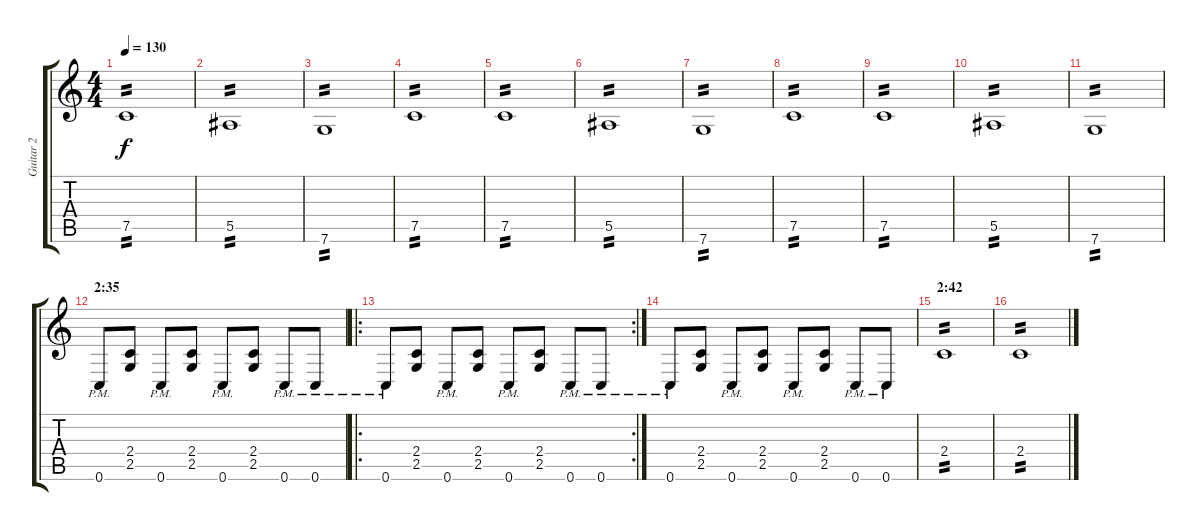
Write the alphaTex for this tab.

\track ("Guitar 2" "Guitar 2") {instrument distortionguitar}
\staff {score tabs}
\tuning (C4 G3 Eb3 Bb2 F2 C2) {hide}
\ts (4 4)
\tempo 130
\clef g2
\ks c
7.5.1{tp 2 dy f} |
5.5.1{tp 2} |
7.6.1{tp 2} |
7.5.1{tp 2} |
7.5.1{tp 2} |
5.5.1{tp 2} |
7.6.1{tp 2} |
7.5.1{tp 2} |
7.5.1{tp 2} |
5.5.1{tp 2} |
7.6.1{tp 2} |
\section ("" "2:35")
0.6{pm}.8{instrument distortionguitar} (2.4 2.5).8 0.6{pm}.8 (2.4 2.5).8 0.6{pm}.8 (2.4 2.5).8 0.6{pm}.8 0.6{pm}.8 |
\ro
\rc 2
0.6{pm}.8 (2.4 2.5).8 0.6{pm}.8 (2.4 2.5).8 0.6{pm}.8 (2.4 2.5).8 0.6{pm}.8 0.6{pm}.8 |
0.6{pm}.8 (2.4 2.5).8 0.6{pm}.8 (2.4 2.5).8 0.6{pm}.8 (2.4 2.5).8 0.6{pm}.8 0.6{pm}.8 |
\section ("" "2:42")
2.4.1{tp 2 instrument overdrivenguitar} |
2.4.1{tp 2}
